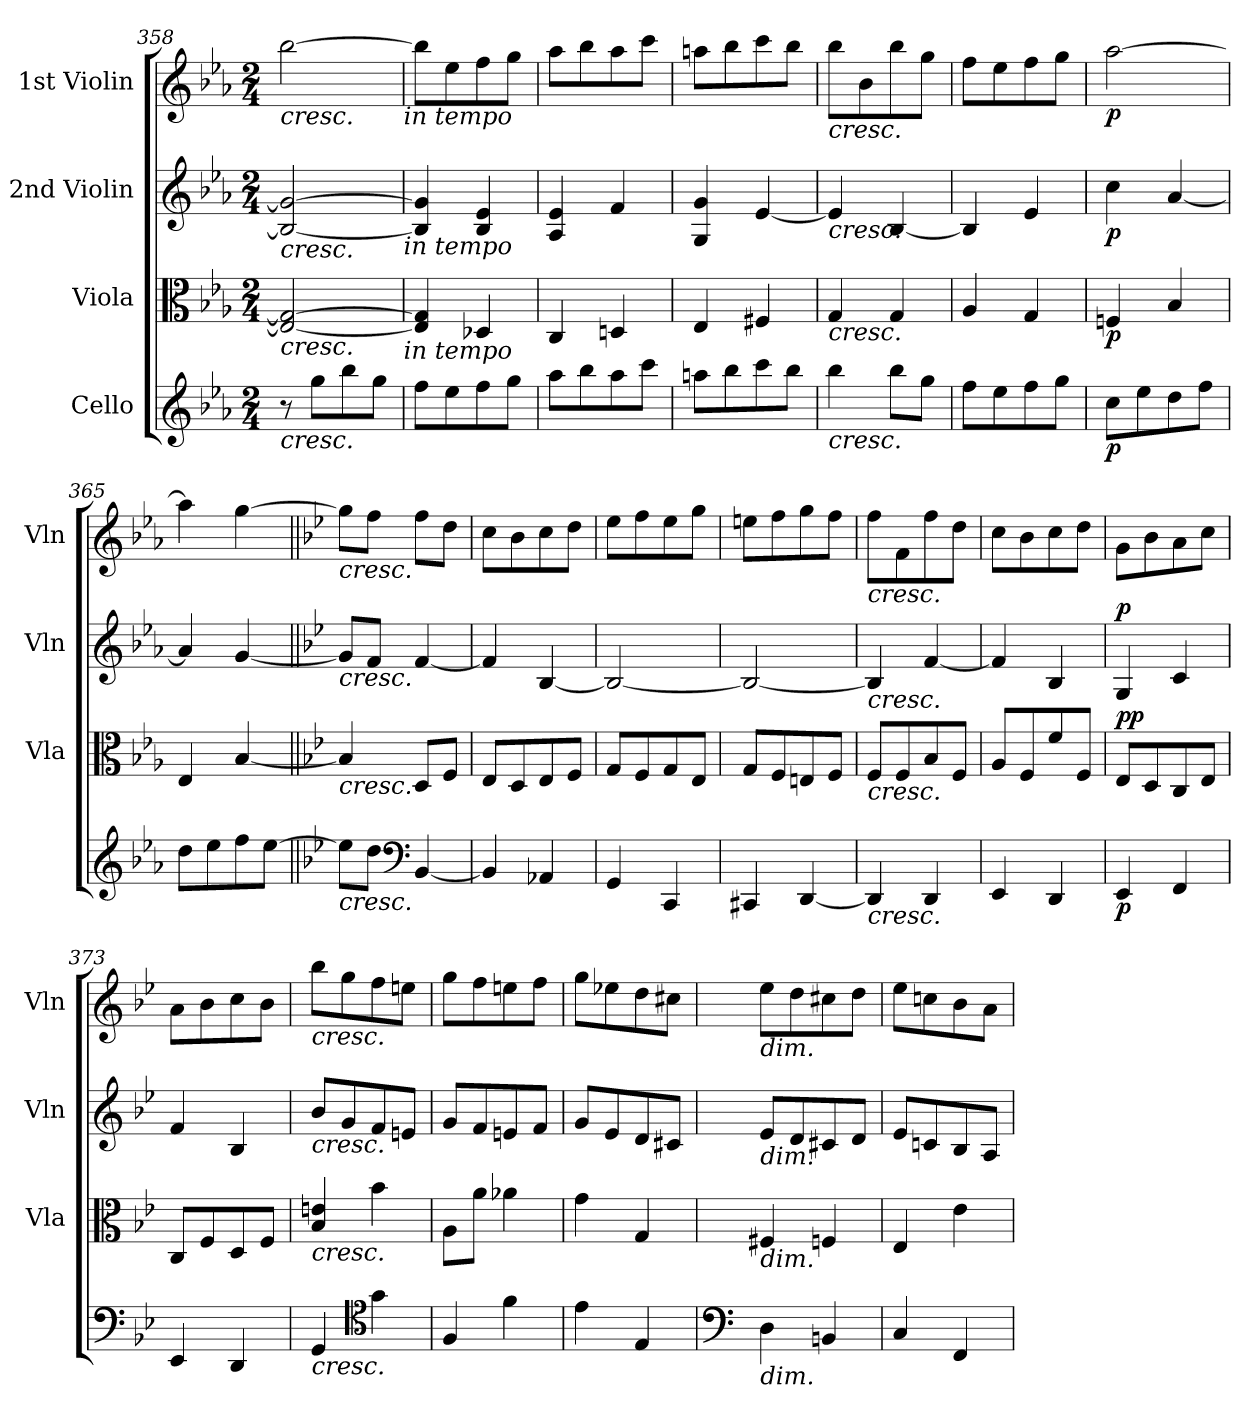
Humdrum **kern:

**kern	**dynam	**kern	**dynam	**kern	**dynam	**kern	**dynam
*part4	*part4	*part3	*part3	*part2	*part2	*part1	*part1
*staff4	*staff4	*staff3	*staff3	*staff2	*staff2	*staff1	*staff1
*I"Cello	*	*I"Viola	*	*I"2nd Violin	*	*I"1st Violin	*
*	*	*I'Vla	*	*I'Vln	*	*I'Vln	*
*clefG2	*	*clefC3	*	*clefG2	*	*clefG2	*
*k[b-e-a-]	*	*k[b-e-a-]	*	*k[b-e-a-]	*	*k[b-e-a-]	*
*E-:	*	*E-:	*	*E-:	*	*E-:	*
*M2/4	*	*M2/4	*	*M2/4	*	*M2/4	*
=358	=358	=358	=358	=358	=358	=358	=358
!	!	!	!	!	!	!LO:TX:b:i:t=cresc.	!
!	!	!	!	!LO:TX:b:i:t=cresc.	!	!	!
!	!	!LO:TX:b:i:t=cresc.	!	!	!	!	!
!LO:TX:b:i:t=cresc.	!	!	!	!	!	!	!
8r	.	2E-/_ 2G/_	.	2B-/_ 2g/_	.	[2bb-\	.
8gg\L	.	.	.	.	.	.	.
8bb-\	.	.	.	.	.	.	.
8gg\J	.	.	.	.	.	.	.
!	!	!	!	!	!	!LO:TX:b:i:t=in tempo	!
!	!	!	!	!LO:TX:b:i:t=in tempo	!	!	!
!	!	!LO:TX:b:i:t=in tempo	!	!	!	!	!
=359	=359	=359	=359	=359	=359	=359	=359
8ff\L	.	4E-/] 4G/]	.	4B-/] 4g/]	.	8bb-\L]	.
8ee-\	.	.	.	.	.	8ee-\	.
8ff\	.	4D-X/	.	4B-/ 4e-/	.	8ff\	.
8gg\J	.	.	.	.	.	8gg\J	.
=360	=360	=360	=360	=360	=360	=360	=360
8aa-\L	.	4C/	.	4A-/ 4e-/	.	8aa-\L	.
8bb-\	.	.	.	.	.	8bb-\	.
8aa-\	.	4Dn/	.	4f/	.	8aa-\	.
8ccc\J	.	.	.	.	.	8ccc\J	.
=361	=361	=361	=361	=361	=361	=361	=361
8aan\L	.	4E-/	.	4G/ 4g/	.	8aan\L	.
8bb-\	.	.	.	.	.	8bb-\	.
8ccc\	.	4F#X/	.	[4e-/	.	8ccc\	.
8bb-\J	.	.	.	.	.	8bb-\J	.
=362	=362	=362	=362	=362	=362	=362	=362
!	!	!	!	!	!	!LO:TX:b:i:t=cresc.	!
!	!	!	!	!LO:TX:b:i:t=cresc.	!	!	!
!	!	!LO:TX:b:i:t=cresc.	!	!	!	!	!
!LO:TX:b:i:t=cresc.	!	!	!	!	!	!	!
4bb-\	.	4G/	.	4e-/]	.	8bb-\L	.
.	.	.	.	.	.	8b-\	.
8bb-\L	.	4G/	.	[4B-/	.	8bb-\	.
8gg\J	.	.	.	.	.	8gg\J	.
=363	=363	=363	=363	=363	=363	=363	=363
8ff\L	.	4A-/	.	4B-/]	.	8ff\L	.
8ee-\	.	.	.	.	.	8ee-\	.
8ff\	.	4G/	.	4e-/	.	8ff\	.
8gg\J	.	.	.	.	.	8gg\J	.
=364	=364	=364	=364	=364	=364	=364	=364
!	!LO:DY:b	!	!LO:DY:b	!	!LO:DY:b	!	!LO:DY:b
8cc\L	p	4Fn/	p	4cc\	p	[2aa-\	p
8ee-\	.	.	.	.	.	.	.
8dd\	.	4B-/	.	[4a-/	.	.	.
8ff\J	.	.	.	.	.	.	.
=365	=365	=365	=365	=365	=365	=365	=365
8dd\L	.	4E-/	.	4a-/]	.	4aa-\]	.
8ee-\	.	.	.	.	.	.	.
8ff\	.	[4B-/	.	[4g/	.	[4gg\	.
[8ee-\J	.	.	.	.	.	.	.
=366||	=366||	=366||	=366||	=366||	=366||	=366||	=366||
*k[b-e-]	*	*k[b-e-]	*	*k[b-e-]	*	*k[b-e-]	*
*B-:	*	*B-:	*	*B-:	*	*B-:	*
!	!	!	!	!	!	!LO:TX:b:i:t=cresc.	!
!	!	!	!	!LO:TX:b:i:t=cresc.	!	!	!
!	!	!LO:TX:b:i:t=cresc.	!	!	!	!	!
!LO:TX:b:i:t=cresc.	!	!	!	!	!	!	!
8ee-\L]	.	4B-/]	.	8g/L]	.	8gg\L]	.
8dd\J	.	.	.	8f/J	.	8ff\J	.
*clefF4	*	*	*	*	*	*	*
[4BB-/	.	8D/L	.	[4f/	.	8ff\L	.
.	.	8F/J	.	.	.	8dd\J	.
=367	=367	=367	=367	=367	=367	=367	=367
4BB-/]	.	8E-/L	.	4f/]	.	8cc\L	.
.	.	8D/	.	.	.	8b-\	.
4AA-X/	.	8E-/	.	[4B-/	.	8cc\	.
.	.	8F/J	.	.	.	8dd\J	.
=368	=368	=368	=368	=368	=368	=368	=368
4GG/	.	8G/L	.	2B-/_	.	8ee-\L	.
.	.	8F/	.	.	.	8ff\	.
4CC/	.	8G/	.	.	.	8ee-\	.
.	.	8E-/J	.	.	.	8gg\J	.
=369	=369	=369	=369	=369	=369	=369	=369
4CC#X/	.	8G/L	.	2B-/_	.	8een\L	.
.	.	8F/	.	.	.	8ff\	.
[4DD/	.	8En/	.	.	.	8gg\	.
.	.	8F/J	.	.	.	8ff\J	.
=370	=370	=370	=370	=370	=370	=370	=370
!	!	!	!	!	!	!LO:TX:b:i:t=cresc.	!
!	!	!	!	!LO:TX:b:i:t=cresc.	!	!	!
!	!	!LO:TX:b:i:t=cresc.	!	!	!	!	!
!LO:TX:b:i:t=cresc.	!	!	!	!	!	!	!
4DD/]	.	8F/L	.	4B-/]	.	8ff\L	.
.	.	8F/	.	.	.	8f\	.
4DD/	.	8B-/	.	[4f/	.	8ff\	.
.	.	8F/J	.	.	.	8dd\J	.
=371	=371	=371	=371	=371	=371	=371	=371
4EE-/	.	8A/L	.	4f/]	.	8cc\L	.
.	.	8F/	.	.	.	8b-\	.
4DD/	.	8f/	.	4B-/	.	8cc\	.
.	.	8F/J	.	.	.	8dd\J	.
=372	=372	=372	=372	=372	=372	=372	=372
!	!LO:DY:b	!	!LO:DY:b	!	!	!	!
!	!	!	!LO:DY:n=1:a	!	!LO:DY:a	!	!
4EE-/	p	8E-/L	p p	4G/	p	8g\L	.
.	.	8D/	.	.	.	8b-\	.
4FF/	.	8C/	.	4c/	.	8a\	.
.	.	8E-/J	.	.	.	8cc\J	.
=373	=373	=373	=373	=373	=373	=373	=373
4EE-/	.	8C/L	.	4f/	.	8a\L	.
.	.	8F/	.	.	.	8b-\	.
4DD/	.	8D/	.	4B-/	.	8cc\	.
.	.	8F/J	.	.	.	8b-\J	.
=374	=374	=374	=374	=374	=374	=374	=374
!	!	!	!	!	!	!LO:TX:b:i:t=cresc.	!
!	!	!	!	!LO:TX:b:i:t=cresc.	!	!	!
!	!	!LO:TX:b:i:t=cresc.	!	!	!	!	!
!LO:TX:b:i:t=cresc.	!	!	!	!	!	!	!
4GG/	.	4B-/ 4en/	.	8b-/L	.	8bb-\L	.
.	.	.	.	8g/	.	8gg\	.
*clefC4	*	*	*	*	*	*	*
4g\	.	4b-\	.	8f/	.	8ff\	.
.	.	.	.	8en/J	.	8een\J	.
=375	=375	=375	=375	=375	=375	=375	=375
4F/	.	8A\L	.	8g/L	.	8gg\L	.
.	.	8a\J	.	8f/	.	8ff\	.
4f\	.	4a-X\	.	8en/	.	8een\	.
.	.	.	.	8f/J	.	8ff\J	.
=376	=376	=376	=376	=376	=376	=376	=376
4e-\	.	4g\	.	8g/L	.	8gg\L	.
.	.	.	.	8e-/	.	8ee-X\	.
4E-/	.	4G/	.	8d/	.	8dd\	.
.	.	.	.	8c#X/J	.	8cc#X\J	.
=377	=377	=377	=377	=377	=377	=377	=377
*clefF4	*	*	*	*	*	*	*
!	!	!	!	!	!	!LO:TX:b:i:t=dim.	!
!	!	!	!	!LO:TX:b:i:t=dim.	!	!	!
!	!	!LO:TX:b:i:t=dim.	!	!	!	!	!
!LO:TX:b:i:t=dim.	!	!	!	!	!	!	!
4D\	.	4F#X/	.	8e-/L	.	8ee-\L	.
.	.	.	.	8d/	.	8dd\	.
4BBn/	.	4Fn/	.	8c#X/	.	8cc#X\	.
.	.	.	.	8d/J	.	8dd\J	.
=378	=378	=378	=378	=378	=378	=378	=378
4C/	.	4E-/	.	8e-/L	.	8ee-\L	.
.	.	.	.	8cn/	.	8ccn\	.
4FF/	.	4e-\	.	8B-/	.	8b-\	.
.	.	.	.	8A/J	.	8a\J	.
=	=	=	=	=	=	=	=
*-	*-	*-	*-	*-	*-	*-	*-
